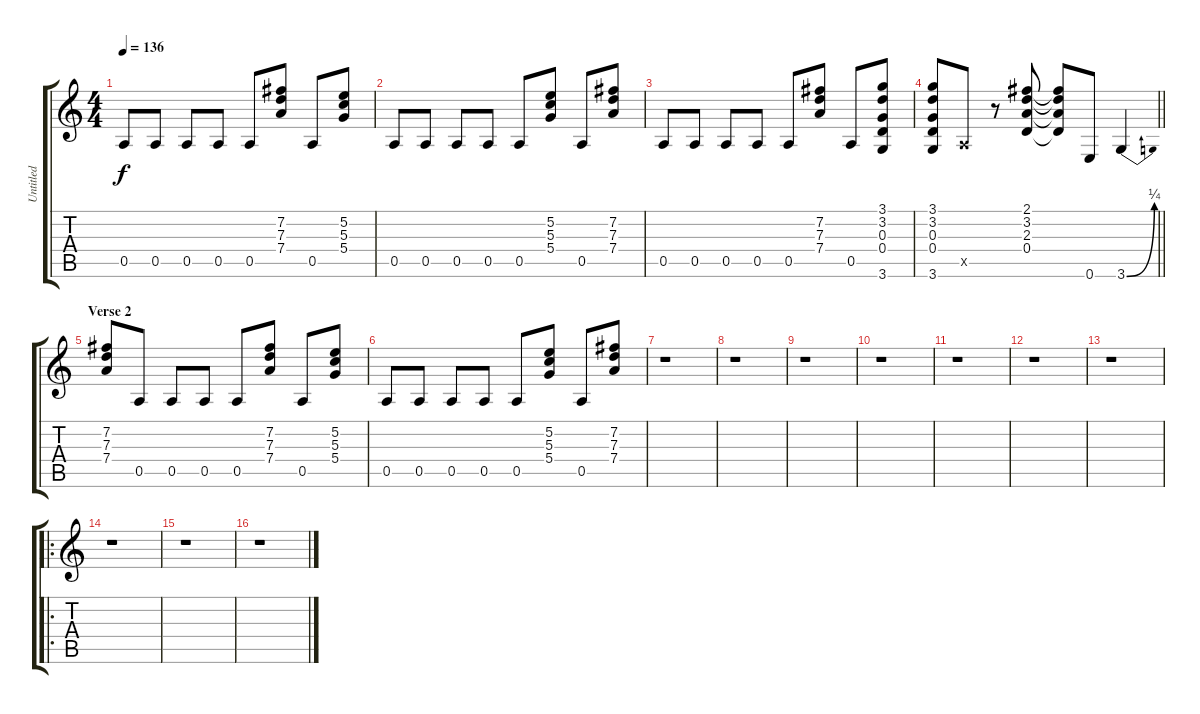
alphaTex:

\track ("Untitled" "Untitled") {instrument distortionguitar}
\staff {score tabs}
\tuning (E4 B3 G3 D3 A2 E2) {hide}
\ts (4 4)
\tempo 136
\clef g2
\ks c
0.5.8{dy f} 0.5.8 0.5.8 0.5.8 0.5.8 (7.2 7.3 7.4).8 0.5.8 (5.2 5.3 5.4).8 |
0.5.8 0.5.8 0.5.8 0.5.8 0.5.8 (5.2 5.3 5.4).8 0.5.8 (7.2 7.3 7.4).8 |
0.5.8 0.5.8 0.5.8 0.5.8 0.5.8 (7.2 7.3 7.4).8 0.5.8 (3.1 3.2 0.3 0.4 3.6).8 |
\barLineRight lightlight
(3.1 3.2 0.3 0.4 3.6).8 0.5{x}.8 r.8 (2.1 3.2 2.3 0.4).8 (2.1{t} 3.2{t} 2.3{t} 0.4{t}).8 0.6.8 3.6{be (bend 0 0 60 1)}.4 |
\section ("" "Verse 2")
(7.2 7.3 7.4).8 0.5.8 0.5.8 0.5.8 0.5.8 (7.2 7.3 7.4).8 0.5.8 (5.2 5.3 5.4).8 |
0.5.8 0.5.8 0.5.8 0.5.8 0.5.8 (5.2 5.3 5.4).8 0.5.8 (7.2 7.3 7.4).8 |
r.1 |
r.1 |
r.1 |
r.1 |
r.1 |
r.1 |
r.1 |
\ro
r.1 |
r.1 |
r.1
